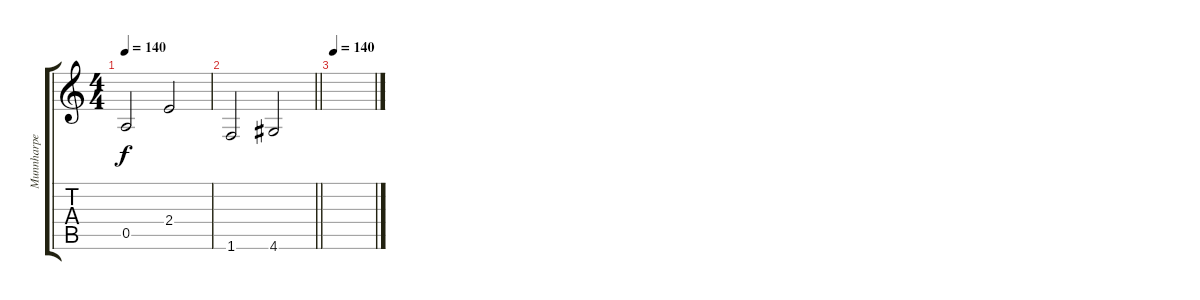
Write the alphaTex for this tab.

\track ("Munnharpe" "Munnharpe") {instrument fretlessbass}
\staff {score tabs}
\tuning (E4 B3 G3 D3 A2 E2) {hide}
\ts (4 4)
\tempo 140
\clef g2
\ks c
0.5.2{dy f} 2.4.2 |
\barLineRight lightlight
1.6.2 4.6.2 |
\section ("" "")
\tempo 140
